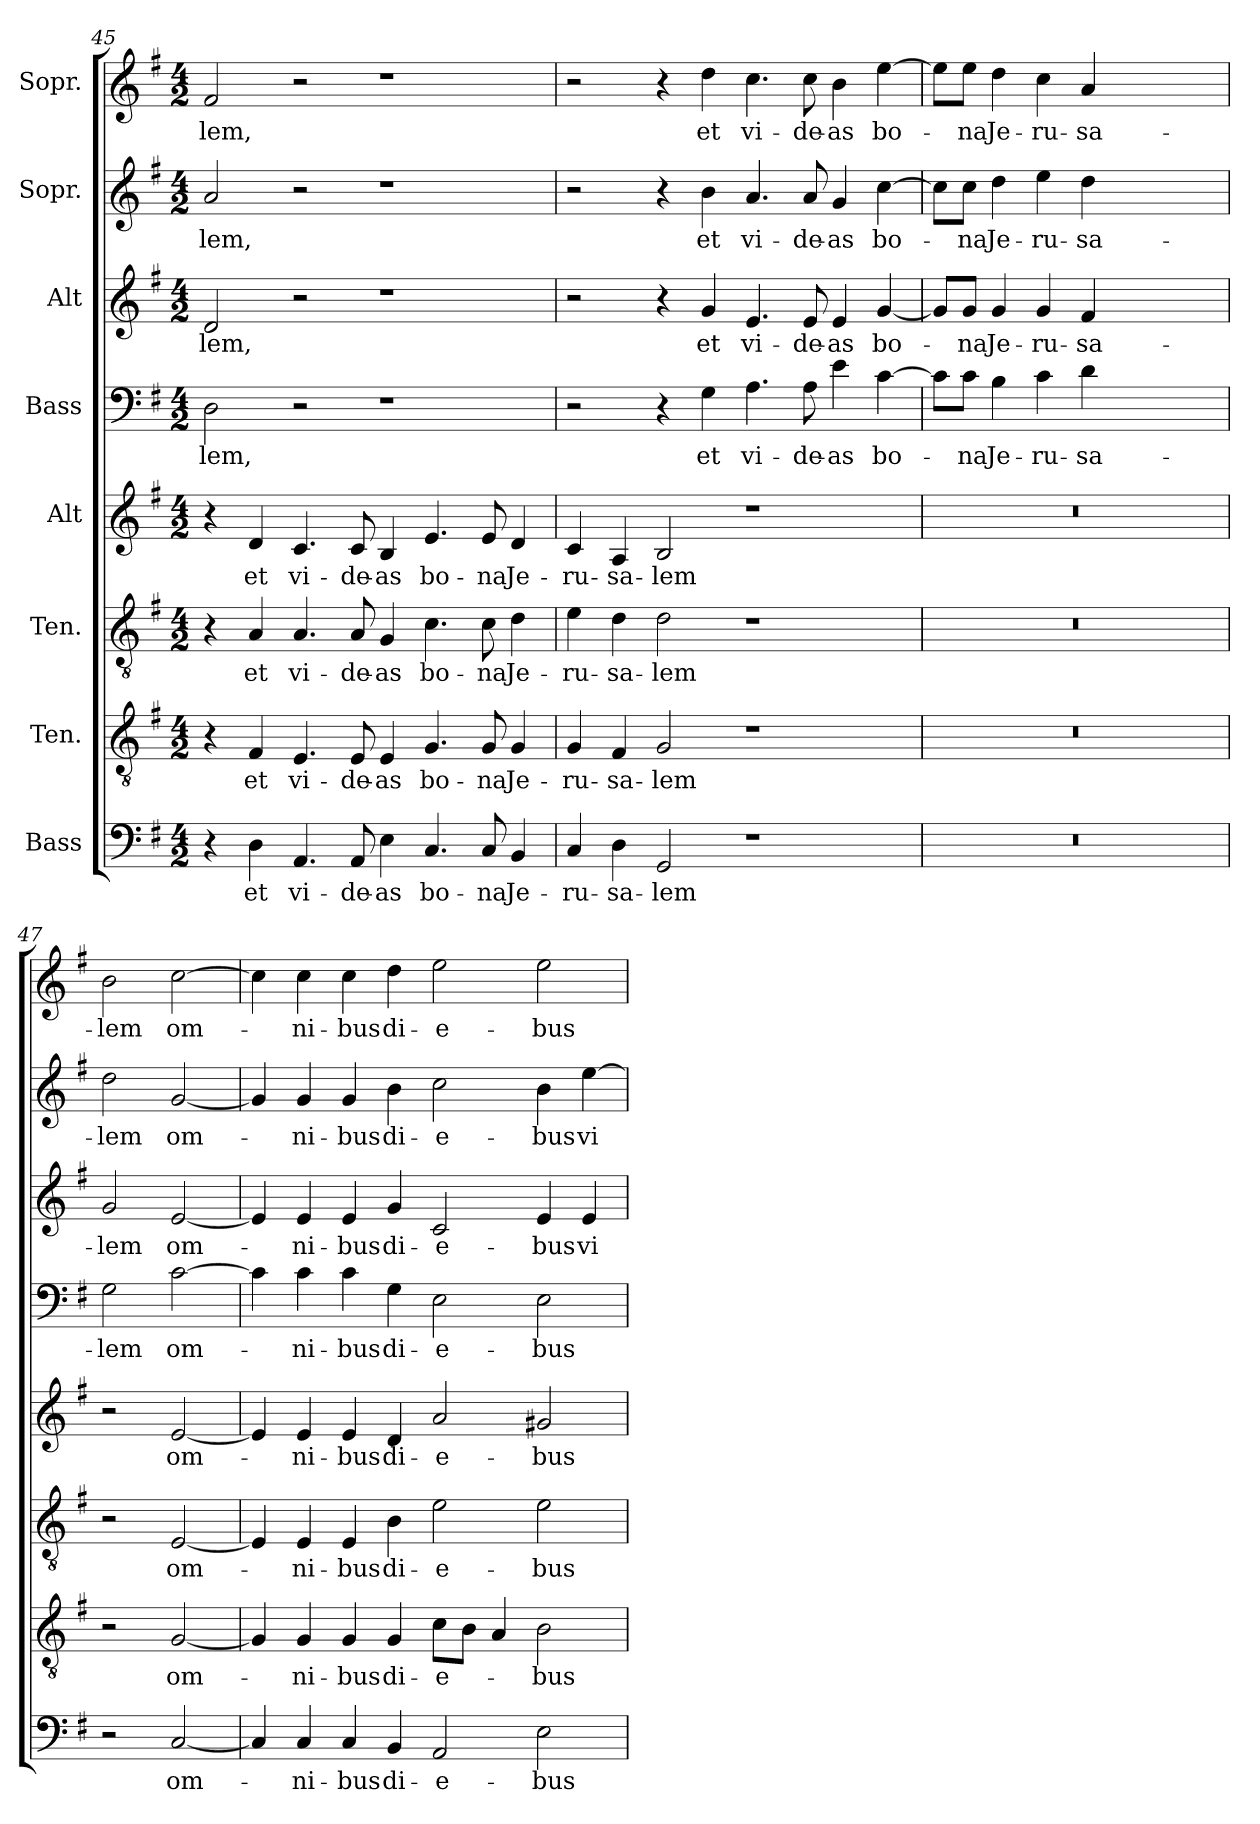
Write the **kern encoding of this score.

**kern	**text	**kern	**text	**kern	**text	**kern	**text	**kern	**text	**kern	**text	**kern	**text	**kern	**text
*part8	*part8	*part7	*part7	*part6	*part6	*part5	*part5	*part4	*part4	*part3	*part3	*part2	*part2	*part1	*part1
*staff8	*staff8	*staff7	*staff7	*staff6	*staff6	*staff5	*staff5	*staff4	*staff4	*staff3	*staff3	*staff2	*staff2	*staff1	*staff1
*I"Bass	*	*I"Ten.	*	*I"Ten.	*	*I"Alt	*	*I"Bass	*	*I"Alt	*	*I"Sopr.	*	*I"Sopr.	*
*clefF4	*	*clefGv2	*	*clefGv2	*	*clefG2	*	*clefF4	*	*clefG2	*	*clefG2	*	*clefG2	*
*k[f#]	*	*k[f#]	*	*k[f#]	*	*k[f#]	*	*k[f#]	*	*k[f#]	*	*k[f#]	*	*k[f#]	*
*M4/2	*	*M4/2	*	*M4/2	*	*M4/2	*	*M4/2	*	*M4/2	*	*M4/2	*	*M4/2	*
=45	=45	=45	=45	=45	=45	=45	=45	=45	=45	=45	=45	=45	=45	=45	=45
4r	.	4r	.	4r	.	4r	.	2D\	-lem,	2d/	-lem,	2a/	-lem,	2f#/	-lem,
4D\	et	4F#/	et	4A/	et	4d/	et	.	.	.	.	.	.	.	.
4.AA/	vi-	4.E/	vi-	4.A/	vi-	4.c/	vi-	2r	.	2r	.	2r	.	2r	.
8AA/	-de-	8E/	-de-	8A/	-de-	8c/	-de-	.	.	.	.	.	.	.	.
4E\	-as	4E/	-as	4G/	-as	4B/	-as	1r	.	1r	.	1r	.	1r	.
4.C/	bo-	4.G/	bo-	4.c\	bo-	4.e/	bo-	.	.	.	.	.	.	.	.
8C/	-na	8G/	-na	8c\	-na	8e/	-na	.	.	.	.	.	.	.	.
4BB/	Je-	4G/	Je-	4d\	Je-	4d/	Je-	.	.	.	.	.	.	.	.
=46	=46	=46	=46	=46	=46	=46	=46	=46	=46	=46	=46	=46	=46	=46	=46
4C/	-ru-	4G/	-ru-	4e\	-ru-	4c/	-ru-	2r	.	2r	.	2r	.	2r	.
4D\	-sa-	4F#/	-sa-	4d\	-sa-	4A/	-sa-	.	.	.	.	.	.	.	.
2GG/	-lem	2G/	-lem	2d\	-lem	2B/	-lem	4r	.	4r	.	4r	.	4r	.
.	.	.	.	.	.	.	.	4G\	et	4g/	et	4b\	et	4dd\	et
1r	.	1r	.	1r	.	1r	.	4.A\	vi-	4.e/	vi-	4.a/	vi-	4.cc\	vi-
.	.	.	.	.	.	.	.	8A\	-de-	8e/	-de-	8a/	-de-	8cc\	-de-
.	.	.	.	.	.	.	.	4e\	-as	4e/	-as	4g/	-as	4b\	-as
.	.	.	.	.	.	.	.	[4c\	bo-	[4g/	bo-	[4cc\	bo-	[4ee\	bo-
=47	=47	=47	=47	=47	=47	=47	=47	=47	=47	=47	=47	=47	=47	=47	=47
0r	.	0r	.	0r	.	0r	.	8c\L]	.	8g/L]	.	8cc\L]	.	8ee\L]	.
.	.	.	.	.	.	.	.	8c\J	-na	8g/J	-na	8cc\J	-na	8ee\J	-na
.	.	.	.	.	.	.	.	4B\	Je-	4g/	Je-	4dd\	Je-	4dd\	Je-
.	.	.	.	.	.	.	.	4c\	-ru-	4g/	-ru-	4ee\	-ru-	4cc\	-ru-
.	.	.	.	.	.	.	.	4d\	-sa-	4f#/	-sa-	4dd\	-sa-	4a/	-sa-
.	.	.	.	.	.	.	.	1ryy	.	1ryy	.	1ryy	.	1ryy	.
!!LO:LB:g=z
=47X2	=47X2	=47X2	=47X2	=47X2	=47X2	=47X2	=47X2	=47X2	=47X2	=47X2	=47X2	=47X2	=47X2	=47X2	=47X2
2r	.	2r	.	2r	.	2r	.	2G\	-lem	2g/	-lem	2dd\	-lem	2b\	-lem
[2C/	om-	[2G/	om-	[2E/	om-	[2e/	om-	[2c\	om-	[2e/	om-	[2g/	om-	[2cc\	om-
=48	=48	=48	=48	=48	=48	=48	=48	=48	=48	=48	=48	=48	=48	=48	=48
4C/]	.	4G/]	.	4E/]	.	4e/]	.	4c\]	.	4e/]	.	4g/]	.	4cc\]	.
4C/	-ni-	4G/	-ni-	4E/	-ni-	4e/	-ni-	4c\	-ni-	4e/	-ni-	4g/	-ni-	4cc\	-ni-
4C/	-bus	4G/	-bus	4E/	-bus	4e/	-bus	4c\	-bus	4e/	-bus	4g/	-bus	4cc\	-bus
4BB/	di-	4G/	di-	4B\	di-	4d/	di-	4G\	di-	4g/	di-	4b\	di-	4dd\	di-
2AA/	-e-	8c\L	-e-	2e\	-e-	2a/	-e-	2E\	-e-	2c/	-e-	2cc\	-e-	2ee\	-e-
.	.	8B\J	.	.	.	.	.	.	.	.	.	.	.	.	.
.	.	4A/	.	.	.	.	.	.	.	.	.	.	.	.	.
2E\	-bus	2B\	-bus	2e\	-bus	2g#X/	-bus	2E\	-bus	4e/	-bus	4b\	-bus	2ee\	-bus
.	.	.	.	.	.	.	.	.	.	4e/	vi-	[4ee\	vi-	.	.
=	=	=	=	=	=	=	=	=	=	=	=	=	=	=	=
*-	*-	*-	*-	*-	*-	*-	*-	*-	*-	*-	*-	*-	*-	*-	*-
